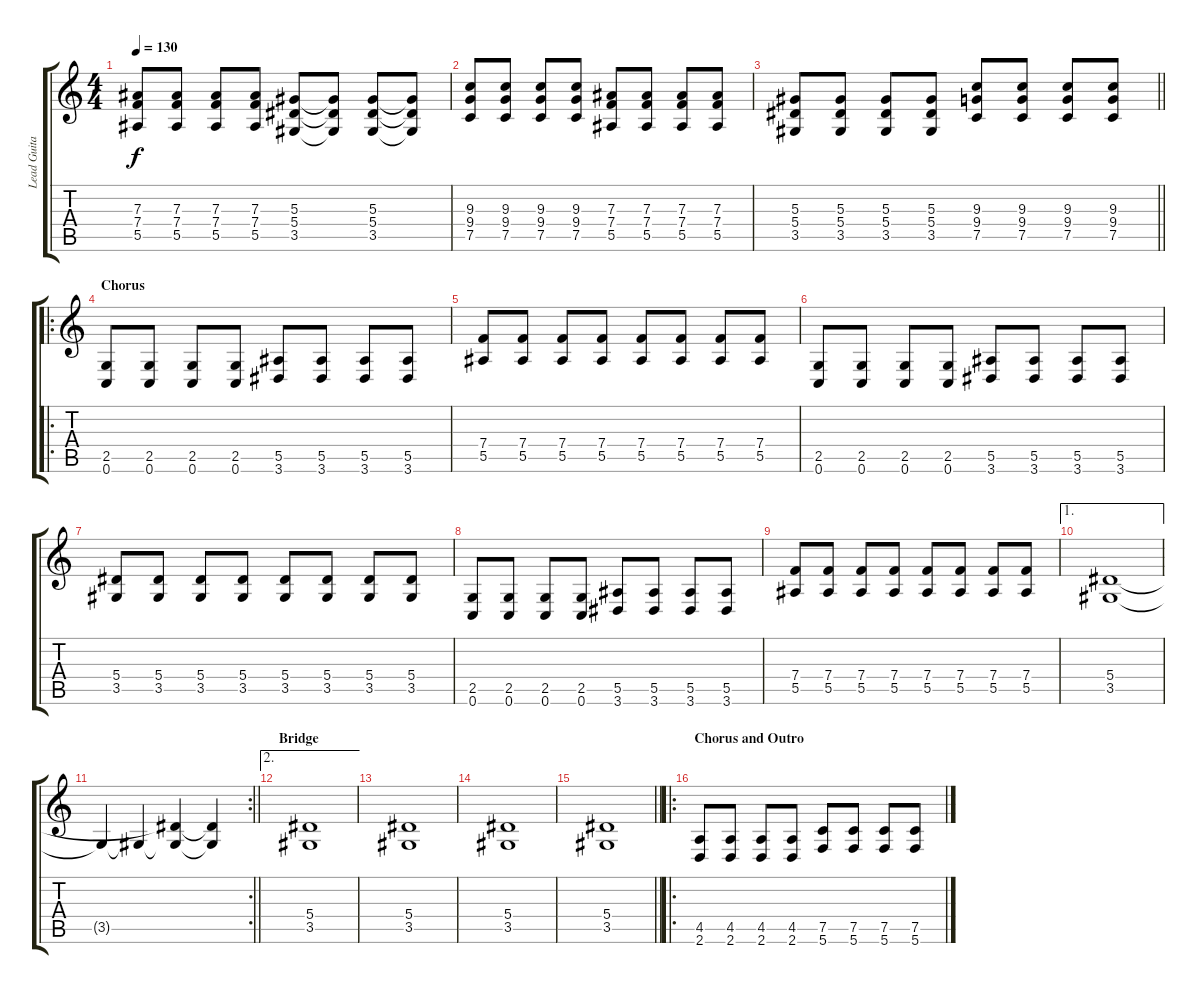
\track ("Lead Guitar 2" "Lead Guita") {instrument distortionguitar}
\staff {score tabs}
\tuning (C4 G3 Eb3 Bb2 F2 C2) {hide}
\ts (4 4)
\tempo 130
\clef g2
\ks c
(7.3 7.4 5.5).8{dy f} (7.3 7.4 5.5).8 (7.3 7.4 5.5).8 (7.3 7.4 5.5).8 (5.3 5.4 3.5).8 (5.3{t} 5.4{t} 3.5{t}).8 (5.3 5.4 3.5).8 (5.3{t} 5.4{t} 3.5{t}).8 |
(9.3 9.4 7.5).8 (9.3 9.4 7.5).8 (9.3 9.4 7.5).8 (9.3 9.4 7.5).8 (7.3 7.4 5.5).8 (7.3 7.4 5.5).8 (7.3 7.4 5.5).8 (7.3 7.4 5.5).8 |
\barLineRight lightlight
(5.3 5.4 3.5).8 (5.3 5.4 3.5).8 (5.3 5.4 3.5).8 (5.3 5.4 3.5).8 (9.3 9.4 7.5).8 (9.3 9.4 7.5).8 (9.3 9.4 7.5).8 (9.3 9.4 7.5).8 |
\ro
\section ("" "Chorus")
(2.5 0.6).8 (2.5 0.6).8 (2.5 0.6).8 (2.5 0.6).8 (5.5 3.6).8 (5.5 3.6).8 (5.5 3.6).8 (5.5 3.6).8 |
(7.4 5.5).8 (7.4 5.5).8 (7.4 5.5).8 (7.4 5.5).8 (7.4 5.5).8 (7.4 5.5).8 (7.4 5.5).8 (7.4 5.5).8 |
(2.5 0.6).8 (2.5 0.6).8 (2.5 0.6).8 (2.5 0.6).8 (5.5 3.6).8 (5.5 3.6).8 (5.5 3.6).8 (5.5 3.6).8 |
(5.4 3.5).8 (5.4 3.5).8 (5.4 3.5).8 (5.4 3.5).8 (5.4 3.5).8 (5.4 3.5).8 (5.4 3.5).8 (5.4 3.5).8 |
(2.5 0.6).8 (2.5 0.6).8 (2.5 0.6).8 (2.5 0.6).8 (5.5 3.6).8 (5.5 3.6).8 (5.5 3.6).8 (5.5 3.6).8 |
(7.4 5.5).8 (7.4 5.5).8 (7.4 5.5).8 (7.4 5.5).8 (7.4 5.5).8 (7.4 5.5).8 (7.4 5.5).8 (7.4 5.5).8 |
\ae 1
(5.4 3.5).1 |
\rc 2
\barLineRight lightlight
3.5{t}.4 3.5{t}.4 (5.4{t} 3.5{t}).4 (5.4{t} 3.5{t}).4 |
\ae 2
\section ("" "Bridge")
(5.4 3.5).1 |
(5.4 3.5).1 |
(5.4 3.5).1 |
\barLineRight lightlight
(5.4 3.5).1 |
\ro
\section ("" "Chorus and Outro")
(4.5 2.6).8 (4.5 2.6).8 (4.5 2.6).8 (4.5 2.6).8 (7.5 5.6).8 (7.5 5.6).8 (7.5 5.6).8 (7.5 5.6).8
